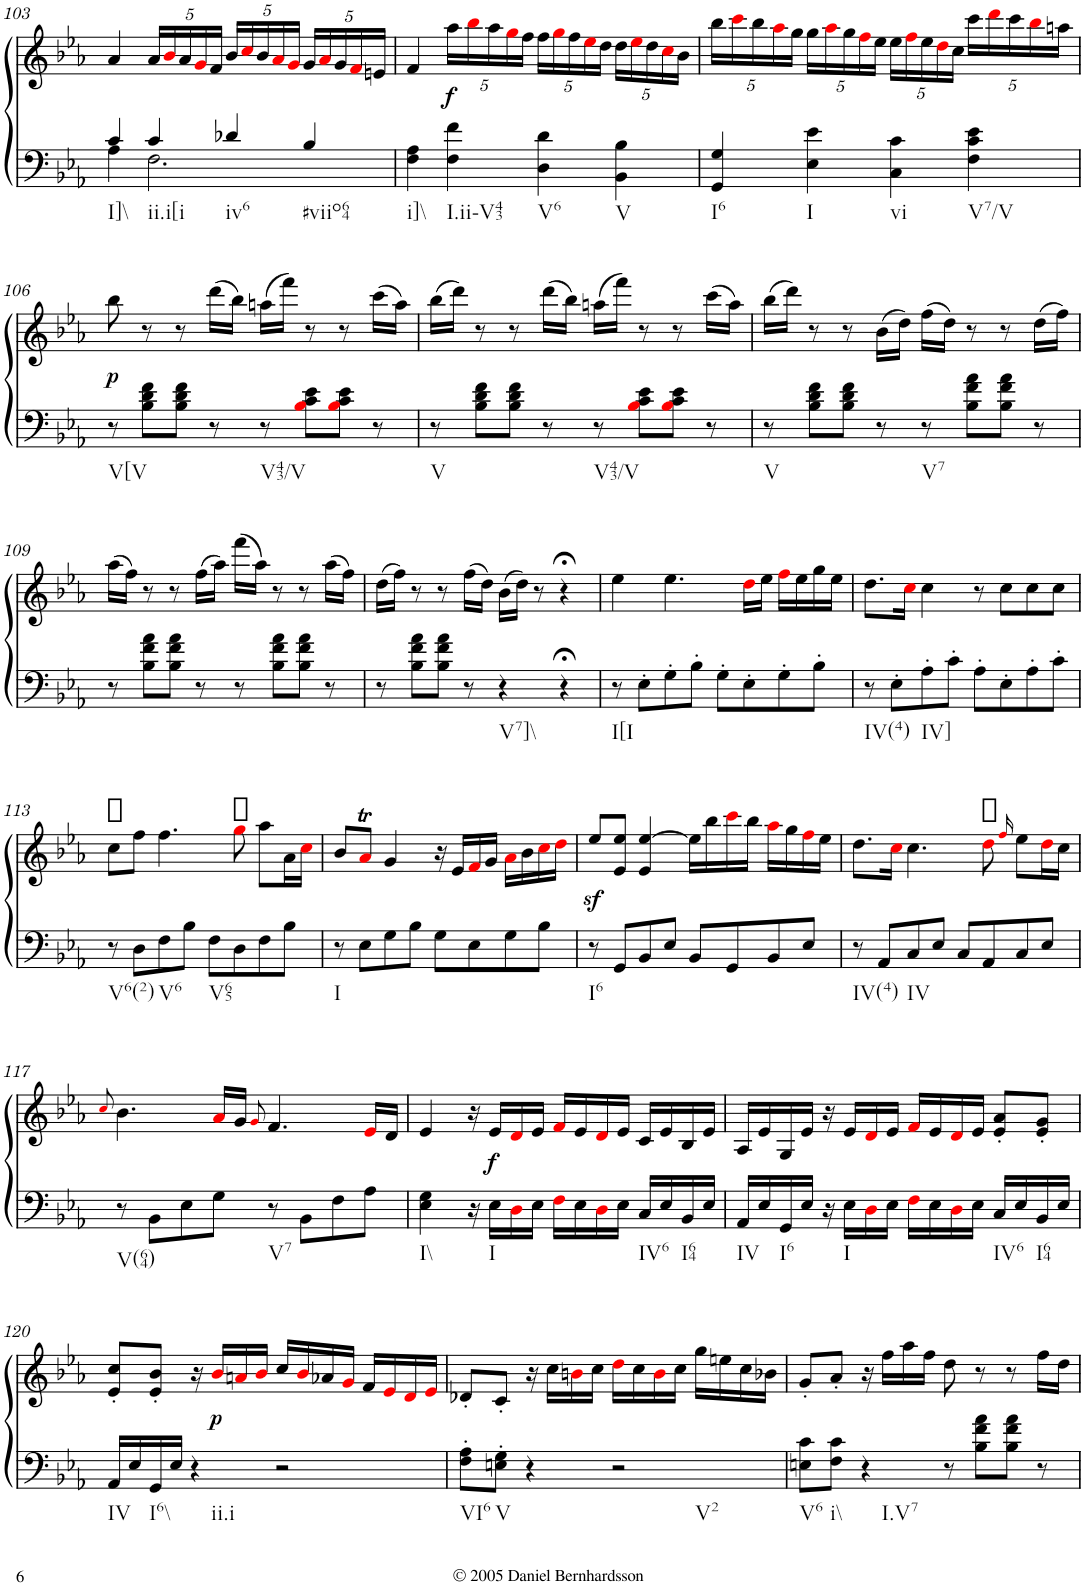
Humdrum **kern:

**kern	**kern	**dynam
*part1	*part1	*part1
*staff2	*staff1	*staff1/2
*I"Piano	*	*
*I'Pno.	*	*
!!LO:PB:g=z
*clefF4	*clefG2	*
*k[b-e-a-]	*k[b-e-a-]	*
*E-:	*E-:	*
*M4/4	*M4/4	*
*met(c)	*met(c)	*
=103	=103	=103
*^	*	*
!LO:TX:b:t=I]\\	!	!	!
4c/	4A-\	4a-/	.
*	*	*Xbrackettup	*
!LO:TX:b:t=ii.i[i	!	!	!
4c/	2.F\	20a-/LL	.
.	.	20b-i/	.
.	.	20a-/	.
.	.	20gi/	.
.	.	20f/JJ	.
!LO:TX:b:t=iv6	!	!	!
4d-X/	.	20b-/LL	.
.	.	20cci/	.
.	.	20b-/	.
.	.	20a-i/	.
.	.	20gi/JJ	.
!LO:TX:b:t=#viio64	!	!	!
4B-/	.	20g/LL	.
.	.	20a-i/	.
.	.	20g/	.
.	.	20fi/	.
.	.	20en/JJ	.
*v	*v	*	*
=104	=104	=104
!LO:TX:b:t=i]\\	!	!
4F\ 4A-\	4f/	.
!LO:TX:b:t=I.ii-V43	!	!
!	!	!LO:DY:b
4F\ 4f\	20aa-\LL	f
.	20bb-i\	.
.	20aa-\	.
.	20ggi\	.
.	20ff\JJ	.
!LO:TX:b:t=V6	!	!
4D\ 4d\	20ff\LL	.
.	20ggi\	.
.	20ff\	.
.	20ee-i\	.
.	20dd\JJ	.
!LO:TX:b:t=V	!	!
4BB-\ 4B-\	20dd\LL	.
.	20ee-i\	.
.	20dd\	.
.	20cci\	.
.	20b-\JJ	.
=105	=105	=105
!LO:TX:b:t=I6	!	!
4GG/ 4G/	20bb-\LL	.
.	20ccci\	.
.	20bb-\	.
.	20aa-i\	.
.	20gg\JJ	.
!LO:TX:b:t=I	!	!
4E-\ 4e-\	20gg\LL	.
.	20aa-i\	.
.	20gg\	.
.	20ffi\	.
.	20ee-\JJ	.
!LO:TX:b:t=vi	!	!
4C\ 4c\	20ee-\LL	.
.	20ffi\	.
.	20ee-\	.
.	20ddi\	.
.	20cc\JJ	.
!LO:TX:b:t=V7/V	!	!
4F\ 4c\ 4e-\	20ccc\LL	.
.	20dddi\	.
.	20ccc\	.
.	20bb-i\	.
.	20aan\JJ	.
!!LO:LB:g=z
=106	=106	=106
!LO:TX:b:t=V[V	!	!
!	!	!LO:DY:b
8r	8bb-\	p
8B-\ 8d\ 8f\L	8r	.
8B-\ 8d\ 8f\J	8r	.
8r	(16ddd\LL	.
.	16bb-\JJ)	.
!LO:TX:b:t=V43/V	!	!
8r	(16aan\LL	.
.	16fff\JJ)	.
8B-i\ 8c\ 8e-\L	8r	.
8B-i\ 8c\ 8e-\J	8r	.
8r	(16ccc\LL	.
.	16aa\JJ)	.
=107	=107	=107
!LO:TX:b:t=V	!	!
8r	(16bb-\LL	.
.	16ddd\JJ)	.
8B-\ 8d\ 8f\L	8r	.
8B-\ 8d\ 8f\J	8r	.
8r	(16ddd\LL	.
.	16bb-\JJ)	.
!LO:TX:b:t=V43/V	!	!
8r	(16aan\LL	.
.	16fff\JJ)	.
8B-i\ 8c\ 8e-\L	8r	.
8B-i\ 8c\ 8e-\J	8r	.
8r	(16ccc\LL	.
.	16aa\JJ)	.
=108	=108	=108
!LO:TX:b:t=V	!	!
8r	(16bb-\LL	.
.	16ddd\JJ)	.
8B-\ 8d\ 8f\L	8r	.
8B-\ 8d\ 8f\J	8r	.
8r	(16b-\LL	.
.	16dd\JJ)	.
!LO:TX:b:t=V7	!	!
8r	(16ff\LL	.
.	16dd\JJ)	.
8B-\ 8f\ 8a-\L	8r	.
8B-\ 8f\ 8a-\J	8r	.
8r	(16dd\LL	.
.	16ff\JJ)	.
!!LO:LB:g=z
=109	=109	=109
8r	(16aa-\LL	.
.	16ff\JJ)	.
8B-\ 8f\ 8a-\L	8r	.
8B-\ 8f\ 8a-\J	8r	.
8r	(16ff\LL	.
.	16aa-\JJ)	.
8r	(16fff\LL	.
.	16aa-\JJ)	.
8B-\ 8f\ 8a-\L	8r	.
8B-\ 8f\ 8a-\J	8r	.
8r	(16aa-\LL	.
.	16ff\JJ)	.
=110	=110	=110
8r	(16dd\LL	.
.	16ff\JJ)	.
8B-\ 8f\ 8a-\L	8r	.
8B-\ 8f\ 8a-\J	8r	.
8r	(16ff\LL	.
.	16dd\JJ)	.
!LO:TX:b:t=V7]\\	!	!
4r	(16b-\LL	.
.	16dd\JJ)	.
.	8r	.
4r;<	4r;<	.
=111	=111	=111
!LO:TX:b:t=I[I	!	!
8r	4ee-\	.
8E-'\L	.	.
8G'\	4.ee-\	.
8B-'\J	.	.
8G'\L	.	.
8E-'\	16ddi\LL	.
.	16ee-\JJ	.
8G'\	16ffi\LL	.
.	16ee-\	.
8B-'\J	16gg\	.
.	16ee-\JJ	.
=112	=112	=112
!LO:TX:b:t=IV(4)	!	!
8r	8.dd\L	.
8E-'\L	.	.
.	16cci\Jk	.
!LO:TX:b:t=IV]	!	!
8A-'\	4cc\	.
8c'\J	.	.
8A-'\L	8r	.
8E-'\	8cc\L	.
8A-'\	8cc\	.
8c'\J	8cc\J	.
!!LO:LB:g=z
=113	=113	=113
!LO:TX:b:t=V6(2)	!	!
8r	8cc\L	.
8D\L	8ff\J	.
!LO:TX:b:t=V6	!	!
8F\	4.ff\	.
8B-\J	.	.
!LO:TX:b:t=V65	!	!
8F\L	.	.
8D\	8ggi\	.
8F\	8aa-\L	.
8B-\J	16a-\L	.
.	16cci\JJ	.
=114	=114	=114
!LO:TX:b:t=I	!	!
8r	8b-/L	.
8E-\L	8a-Ti/J	.
8G\	4g/	.
8B-\J	.	.
8G\L	16r	.
.	16e-/LL	.
8E-\	16fi/	.
.	16g/JJ	.
8G\	16a-i\LL	.
.	16b-\	.
8B-\J	16cci\	.
.	16ddi\JJ	.
=115	=115	=115
!LO:TX:b:t=I6	!	!
8r	8ee-z</L	.
8GG/L	8e-/ 8ee-/J	.
8BB-/	4e-/ [>4ee-/	.
8E-/J	.	.
8BB-/L	16ee-\LL]	.
.	16bb-\	.
8GG/	16ccci\	.
.	16bb-\JJ	.
8BB-/	16aa-i\LL	.
.	16gg\	.
8E-/J	16ffi\	.
.	16ee-\JJ	.
=116	=116	=116
!LO:TX:b:t=IV(4)	!	!
8r	8.dd\L	.
8AA-/L	.	.
.	16cci\Jk	.
!LO:TX:b:t=IV	!	!
8C/	4.cc\	.
8E-/J	.	.
8C/L	.	.
8AA-/	8ddi\	.
.	16qffi/	.
8C/	8ee-\L	.
8E-/J	16ddi\L	.
.	16cc\JJ	.
!!LO:LB:g=z
=117	=117	=117
.	8qcci/	.
!LO:TX:b:t=V(64)	!	!
8r	4.b-\	.
8BB-\L	.	.
8E-\	.	.
8G\J	16a-i/LL	.
.	16g/JJ	.
.	8qgi/	.
!LO:TX:b:t=V7	!	!
8r	4.f/	.
8BB-\L	.	.
8F\	.	.
8A-\J	16e-i/LL	.
.	16d/JJ	.
=118	=118	=118
!LO:TX:b:t=I\\	!	!
4E-\ 4G\	4e-/	.
16r	16r	.
!LO:TX:b:t=I	!	!
!	!	!LO:DY:b
16E-\LL	16e-/LL	f
16Di\	16di/	.
16E-\JJ	16e-/JJ	.
16Fi\LL	16fi/LL	.
16E-\	16e-/	.
16Di\	16di/	.
16E-\JJ	16e-/JJ	.
!LO:TX:b:t=IV6	!	!
16C/LL	16c/LL	.
16E-/	16e-/	.
!LO:TX:b:t=I64	!	!
16BB-/	16B-/	.
16E-/JJ	16e-/JJ	.
=119	=119	=119
!LO:TX:b:t=IV	!	!
16AA-/LL	16A-/LL	.
16E-/	16e-/	.
!LO:TX:b:t=I6	!	!
16GG/	16G/	.
16E-/JJ	16e-/JJ	.
16r	16r	.
!LO:TX:b:t=I	!	!
16E-\LL	16e-/LL	.
16Di\	16di/	.
16E-\JJ	16e-/JJ	.
16Fi\LL	16fi/LL	.
16E-\	16e-/	.
16Di\	16di/	.
16E-\JJ	16e-/JJ	.
!LO:TX:b:t=IV6	!	!
16C/LL	8e-/' 8a-/'L	.
16E-/	.	.
!LO:TX:b:t=I64	!	!
16BB-/	8e-/' 8g/'J	.
16E-/JJ	.	.
!!LO:LB:g=z
=120	=120	=120
!LO:TX:b:t=IV	!	!
16AA-/LL	8e-/' 8cc/'L	.
16E-/	.	.
!LO:TX:b:t=I6\\	!	!
16GG/	8e-/' 8b-/'J	.
16E-/JJ	.	.
!LO:TX:b:t=ii.i	!	!
4r	16r	.
!	!	!LO:DY:b
.	16b-i/LL	p
.	16ani/	.
.	16b-i/JJ	.
2r	16cc/LL	.
.	16b-i/	.
.	16a-X/	.
.	16gi/JJ	.
.	16f/LL	.
.	16e-i/	.
.	16di/	.
.	16e-i/JJ	.
=121	=121	=121
!LO:TX:b:t=VI6	!	!
8F\' 8A-\'L	8d-X'/L	.
!LO:TX:b:t=V	!	!
8En\' 8G\'J	8c'/J	.
4r	16r	.
.	16cc\LL	.
.	16bni\	.
.	16cc\JJ	.
!LO:TX:b:t=V2	!	!
2r	16ddi\LL	.
.	16cc\	.
.	16bi\	.
.	16cc\JJ	.
.	16gg\LL	.
.	16een\	.
.	16cc\	.
.	16b-X\JJ	.
=122	=122	=122
!LO:TX:b:t=V6	!	!
8En\ 8c\L	8g'/L	.
!LO:TX:b:t=i\\	!	!
8F\ 8c\J	8a-'/J	.
!LO:TX:b:t=I.V7	!	!
4r	16r	.
.	16ff\LL	.
.	16aa-\	.
.	16ff\JJ	.
8r	8dd\	.
8B-\ 8f\ 8a-\L	8r	.
8B-\ 8f\ 8a-\J	8r	.
8r	16ff\LL	.
.	16dd\JJ	.
=	=	=
*-	*-	*-
